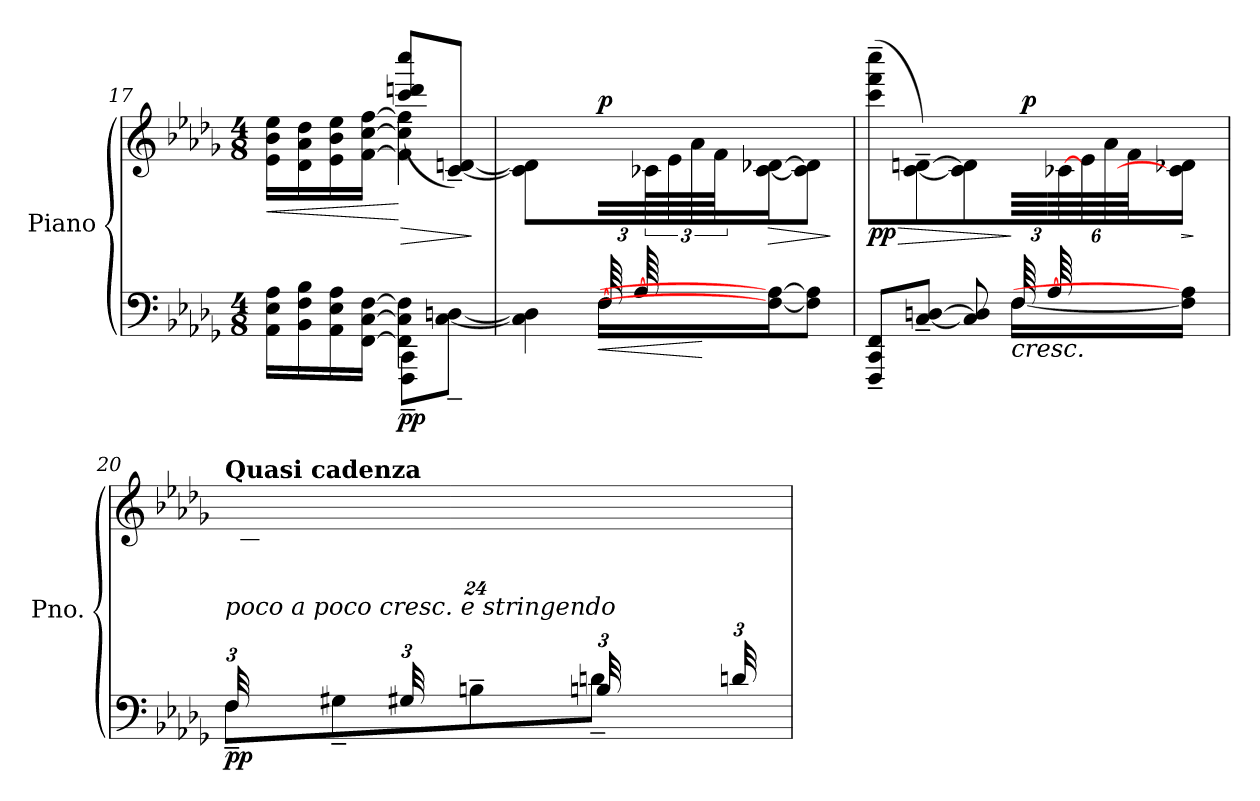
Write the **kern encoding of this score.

**kern	**kern	**dynam
*part1	*part1	*part1
*staff2	*staff1	*staff1/2
*I"Piano	*	*
*I'Pno.	*	*
*clefF4	*clefG2	*
*k[b-e-a-d-g-]	*k[b-e-a-d-g-]	*
*M4/8	*M4/8	*
=17	=17	=17
*^	*	*
!	!	!	!LO:HP:b
*	*	*^	*
16AA-\ 16E-\ 16A-\LL	4ryy	16e-\ 16b-\ 16ee-\LL	4ryy	<
16BB-\ 16F\ 16B-\	.	16d-\ 16a-\ 16dd-\	.	.
16AA-\ 16E-\ 16A-\	.	16e-\ 16b-\ 16ee-\	.	.
[16FF\ [16C\ [16F\JJ	.	[16f\ [16cc\ [16ff\JJ	.	.
!	!	!	!	!LO:HP:n=1:b
!	!	!	!	!LO:DY:n=1:b=2
4FF\] 4C\] 4F\]	8FFF\~ 8CC\~L	4f\] 4cc\] 4ff\]	(8ccc/~ 8dddn/~ 8cccc/~L	[ > pp
.	[8C\~ [8Dn\~J	.	[8c/~ [8dn/~J)	.
*v	*v	*	*	*
*	*v	*v	*
.	.	]
=18	=18	=18
*^	*	*
4ryy	4C\] 4D\]	4c/] 4d/]	.
*Xbrackettup	*	*	*
!	!	!	!LO:HP:b=2
!	!	!	!LO:DY:n=1:a
([96F/LLLL	16F\LL	48ryy	< p
[96A-/	.	.	.
48%11ryy	.	96c-X\	.
*	*	*Xbrackettup	*
.	.	96e-\	.
.	.	96a-\	.
.	.	96f\JJ	[
!	!	!	!LO:HP:b
.	16F\_ 16A-\_J	[16c-\ [16d-X\J	>
.	8F\] 8A-\]J	8c-\] 8d-\]J)	.
*v	*v	*	*
.	.	]
=19	=19	=19
*^	*	*
!	!	!	!LO:HP:b
!	!	!	!LO:DY:n=1:b
4.ryy	8FFF/~ 8CC/~ 8FF/~L	(8ccc\~ 8fff\~ 8cccc\~L	> pp
.	[8C/~ [8Dn/~J	[8c/~ [8dn/~J)	.
.	8C/] 8D/]	8c/] 8d/]	.
!	!	!	!LO:HP:b=2
(96F/LLLL	[16F\LL	96ryy	< ]
!	!	!	!LO:DY:n=2:a
[96A-/	.	96ryy	p
48%5ryy	.	[96c-X\	.
.	.	96e-\	.
.	.	96a-\	.
.	.	96f\JJ	.
!	!	!	!LO:HP:n=1:b
.	16F\] 16A-\]JJ	16c-\] 16d-X\JJ)	[ >
*v	*v	*	*
.	.	]
!!LO:LB:g=z
=20	=20	=20
*^	*	*
!	!	!LO:TX:a:B:t=Quasi cadenza	!
!LO:TX:a:i:t=poco        a         poco       cresc.       e            stringendo	!	!	!
!	!	!	!LO:DY:b=2
48F/LLL	8F~\L	48ryy	pp
48%5ryy	.	48c-X\	.
.	.	48e-\	.
.	.	48a-\	.
.	.	48f\	.
.	.	48d-\JJJ	.
48G#X/LLL	8G#X~\	48ryy	.
48%5ryy	.	48dn\	.
.	.	48f#X\	.
.	.	48bn\	.
.	.	48g#X\	.
.	.	48en\JJJ	.
48Bn/LLL	8Bn~\	48ryy	.
48%5ryy	.	48fn\	.
.	.	48an\	.
.	.	48ddn\	.
.	.	48b\	.
.	.	48gn\JJJ	.
48d/LLL	8dn~\J	48ryy	.
48%5ryy	.	48a-X\	.
.	.	48dd\	.
.	.	48gg-\	.
.	.	48dd\	.
.	.	48b-X\JJJ	.
*v	*v	*	*
=	=	=
*-	*-	*-
